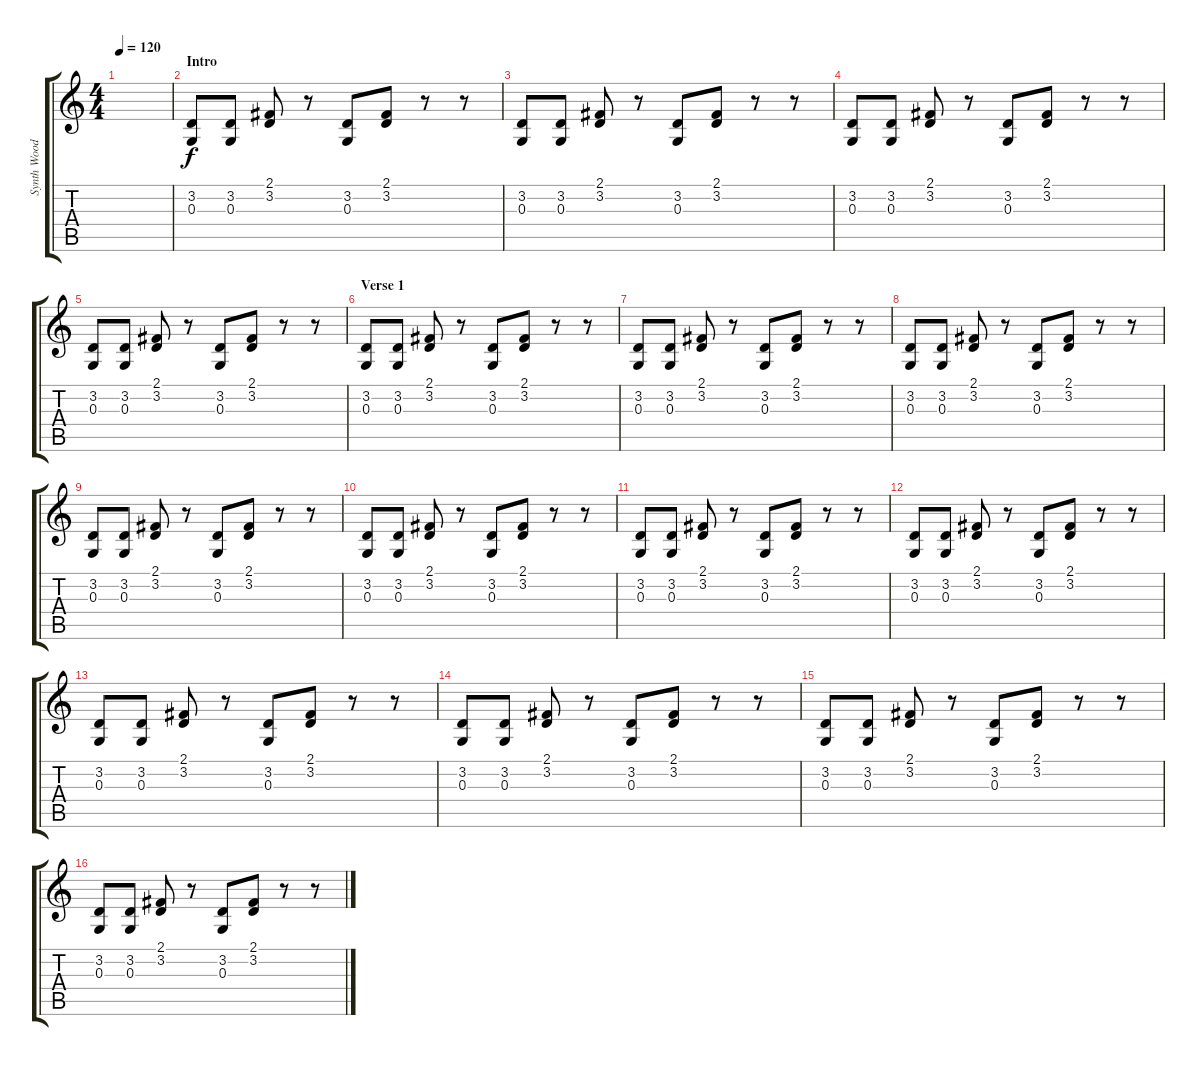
\track ("Synth Woodblock" "Synth Wood") {instrument woodblock}
\staff {score tabs}
\tuning (E4 B3 G3 D3 A2 E2) {hide}
\ts (4 4)
\tempo 120
\clef g2
\ks c
|
\section ("" "Intro")
(3.2 0.3).8 (3.2 0.3).8 (2.1 3.2).8 r.8 (3.2 0.3).8 (2.1 3.2).8 r.8 r.8 |
(3.2 0.3).8 (3.2 0.3).8 (2.1 3.2).8 r.8 (3.2 0.3).8 (2.1 3.2).8 r.8 r.8 |
(3.2 0.3).8 (3.2 0.3).8 (2.1 3.2).8 r.8 (3.2 0.3).8 (2.1 3.2).8 r.8 r.8 |
(3.2 0.3).8 (3.2 0.3).8 (2.1 3.2).8 r.8 (3.2 0.3).8 (2.1 3.2).8 r.8 r.8 |
\section ("" "Verse 1")
(3.2 0.3).8 (3.2 0.3).8 (2.1 3.2).8 r.8 (3.2 0.3).8 (2.1 3.2).8 r.8 r.8 |
(3.2 0.3).8 (3.2 0.3).8 (2.1 3.2).8 r.8 (3.2 0.3).8 (2.1 3.2).8 r.8 r.8 |
(3.2 0.3).8 (3.2 0.3).8 (2.1 3.2).8 r.8 (3.2 0.3).8 (2.1 3.2).8 r.8 r.8 |
(3.2 0.3).8 (3.2 0.3).8 (2.1 3.2).8 r.8 (3.2 0.3).8 (2.1 3.2).8 r.8 r.8 |
(3.2 0.3).8 (3.2 0.3).8 (2.1 3.2).8 r.8 (3.2 0.3).8 (2.1 3.2).8 r.8 r.8 |
(3.2 0.3).8 (3.2 0.3).8 (2.1 3.2).8 r.8 (3.2 0.3).8 (2.1 3.2).8 r.8 r.8 |
(3.2 0.3).8 (3.2 0.3).8 (2.1 3.2).8 r.8 (3.2 0.3).8 (2.1 3.2).8 r.8 r.8 |
(3.2 0.3).8 (3.2 0.3).8 (2.1 3.2).8 r.8 (3.2 0.3).8 (2.1 3.2).8 r.8 r.8 |
(3.2 0.3).8 (3.2 0.3).8 (2.1 3.2).8 r.8 (3.2 0.3).8 (2.1 3.2).8 r.8 r.8 |
(3.2 0.3).8 (3.2 0.3).8 (2.1 3.2).8 r.8 (3.2 0.3).8 (2.1 3.2).8 r.8 r.8 |
(3.2 0.3).8 (3.2 0.3).8 (2.1 3.2).8 r.8 (3.2 0.3).8 (2.1 3.2).8 r.8 r.8
